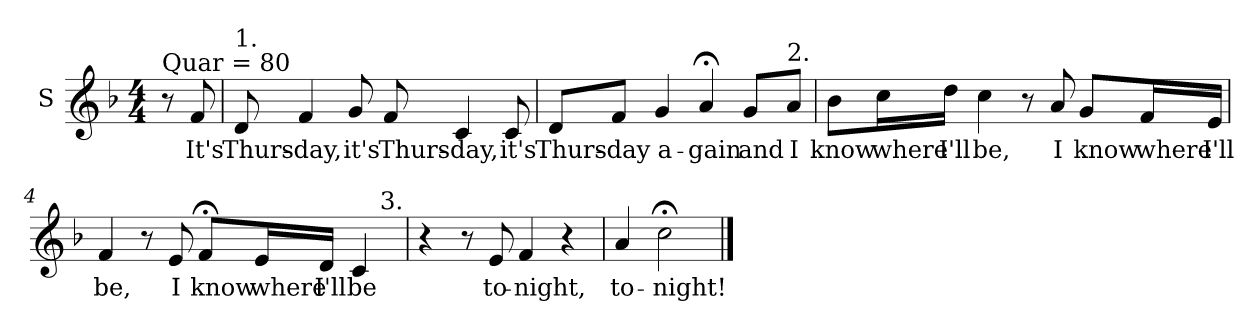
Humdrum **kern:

**kern	**text
*part1	*part1
*staff1	*staff1
*I"S	*
*clefG2	*
*k[b-]	*
*F:	*
*M4/4	*
=	=
!LO:TX:a:t=Quar = 80	!
8r	.
!	!LO:LY:b
8f/	It's
=1	=1
!LO:TX:a:t=1.	!
!	!LO:LY:b
8d/	Thurs-
!	!LO:LY:b
4f/	-day,
!	!LO:LY:b
8g/	it's
!	!LO:LY:b
8f/	Thurs-
!	!LO:LY:b
4c/	-day,
!	!LO:LY:b
8c/	it's
=2	=2
!	!LO:LY:b
8d/L	Thurs-
!	!LO:LY:b
8f/J	-day
!	!LO:LY:b
4g/	a-
!	!LO:LY:b
4a;/	-gain
!	!LO:LY:b
8g/L	and
!LO:TX:a:t=2.	!
!	!LO:LY:b
8a/J	I
=3	=3
!	!LO:LY:b
8b-\L	know
!	!LO:LY:b
16cc\L	where
!	!LO:LY:b
16dd\JJ	I'll
!	!LO:LY:b
4cc\	be,
8r	.
!	!LO:LY:b
8a/	I
!	!LO:LY:b
8g/L	know
!	!LO:LY:b
16f/L	where
!	!LO:LY:b
16e/JJ	I'll
!!LO:LB:g=z
=4	=4
!	!LO:LY:b
*^	*
4f/	2..ryy	be,
8r	.	.
!	!	!LO:LY:b
8e/	.	I
!	!	!LO:LY:b
8f;/L	.	know
!	!	!LO:LY:b
16e/L	.	where
!	!	!LO:LY:b
16d/JJ	.	I'll
!	!	!LO:LY:b
4c/	.	be
!	!LO:TX:a:t=3.	!
.	8ryy	.
*v	*v	*
=5	=5
4r	.
8r	.
!	!LO:LY:b
8e/	to-
!	!LO:LY:b
4f/	-night,
4r	.
=6	=6
!	!LO:LY:b
4a/	to-
!	!LO:LY:b
2cc;<\	-night!
==	==
*-	*-
